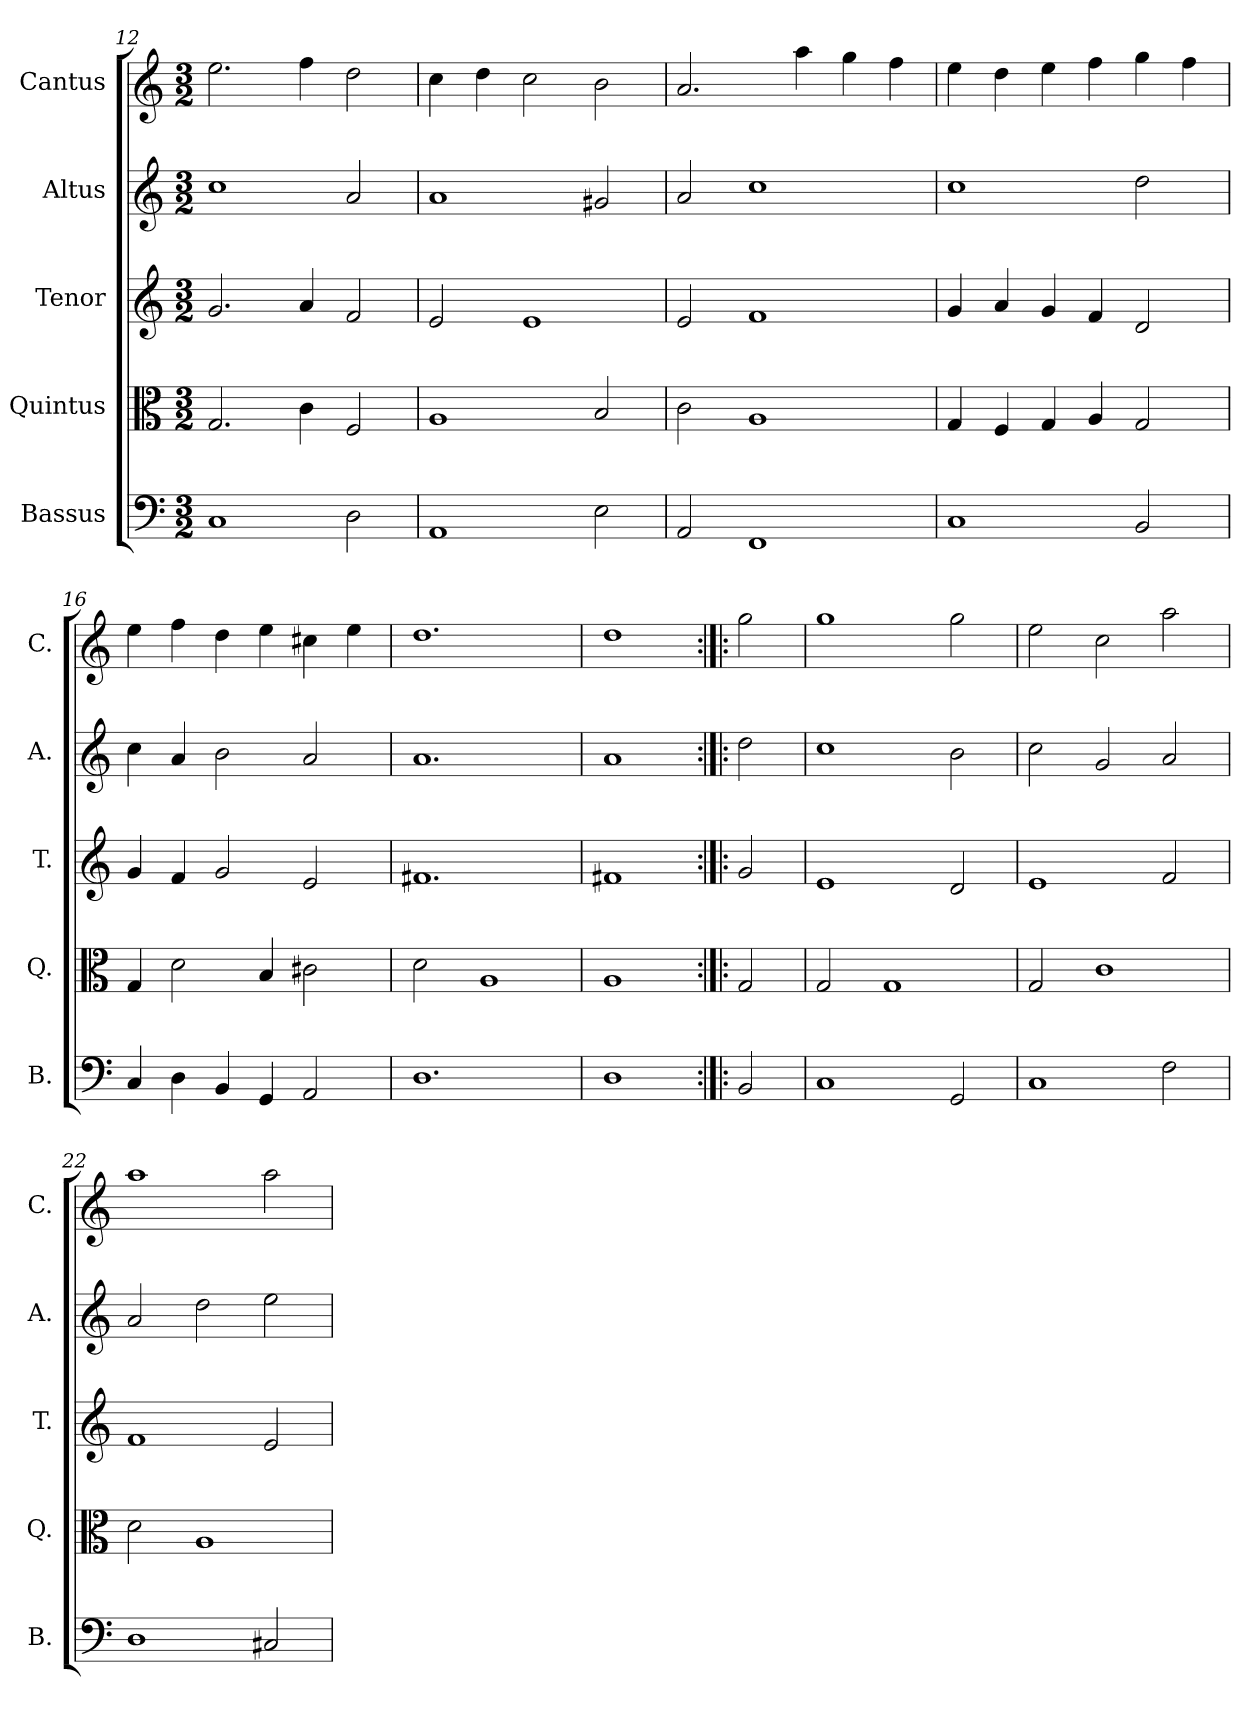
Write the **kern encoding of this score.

**kern	**kern	**kern	**kern	**kern
*part5	*part4	*part3	*part2	*part1
*staff5	*staff4	*staff3	*staff2	*staff1
*I"Bassus	*I"Quintus	*I"Tenor	*I"Altus	*I"Cantus
*I'B.	*I'Q.	*I'T.	*I'A.	*I'C.
*clefF4	*clefC3	*clefG2	*clefG2	*clefG2
*k[]	*k[]	*k[]	*k[]	*k[]
*C:	*C:	*C:	*C:	*C:
*M3/2	*M3/2	*M3/2	*M3/2	*M3/2
=12	=12	=12	=12	=12
1C/	2.G/	2.g/	1cc\	2.ee\
.	4c\	4a/	.	4ff\
2D\	2F/	2f/	2a/	2dd\
=13	=13	=13	=13	=13
1AA/	1A/	2e/	1a/	4cc\
.	.	.	.	4dd\
.	.	1e/	.	2cc\
2E\	2B/	.	2g#X/	2b\
!!LO:LB:g=z
=14	=14	=14	=14	=14
2AA/	2c\	2e/	2a/	2.a/
1FF/	1A/	1f/	1cc\	.
.	.	.	.	4aa\
.	.	.	.	4gg\
.	.	.	.	4ff\
=15	=15	=15	=15	=15
1C/	4G/	4g/	1cc\	4ee\
.	4F/	4a/	.	4dd\
.	4G/	4g/	.	4ee\
.	4A/	4f/	.	4ff\
2BB/	2G/	2d/	2dd\	4gg\
.	.	.	.	4ff\
=16	=16	=16	=16	=16
4C/	4G/	4g/	4cc\	4ee\
4D\	2d\	4f/	4a/	4ff\
4BB/	.	2g/	2b\	4dd\
4GG/	4B/	.	.	4ee\
2AA/	2c#X\	2e/	2a/	4cc#X\
.	.	.	.	4ee\
=17	=17	=17	=17	=17
1.D\	2d\	1.f#X/	1.a/	1.dd\
.	1A/	.	.	.
=18	=18	=18	=18	=18
1D\	1A/	1f#X/	1a/	1dd\
=19:|!|:	=19:|!|:	=19:|!|:	=19:|!|:	=19:|!|:
2BB/	2G/	2g/	2dd\	2gg\
=20	=20	=20	=20	=20
1C/	2G/	1e/	1cc\	1gg\
.	1G/	.	.	.
2GG/	.	2d/	2b\	2gg\
!!LO:PB:g=z
=21	=21	=21	=21	=21
1C/	2G/	1e/	2cc\	2ee\
.	1c\	.	2g/	2cc\
2F\	.	2f/	2a/	2aa\
=22	=22	=22	=22	=22
1D\	2d\	1f/	2a/	1aa\
.	1A/	.	2dd\	.
2C#X/	.	2e/	2ee\	2aa\
=	=	=	=	=
*-	*-	*-	*-	*-
